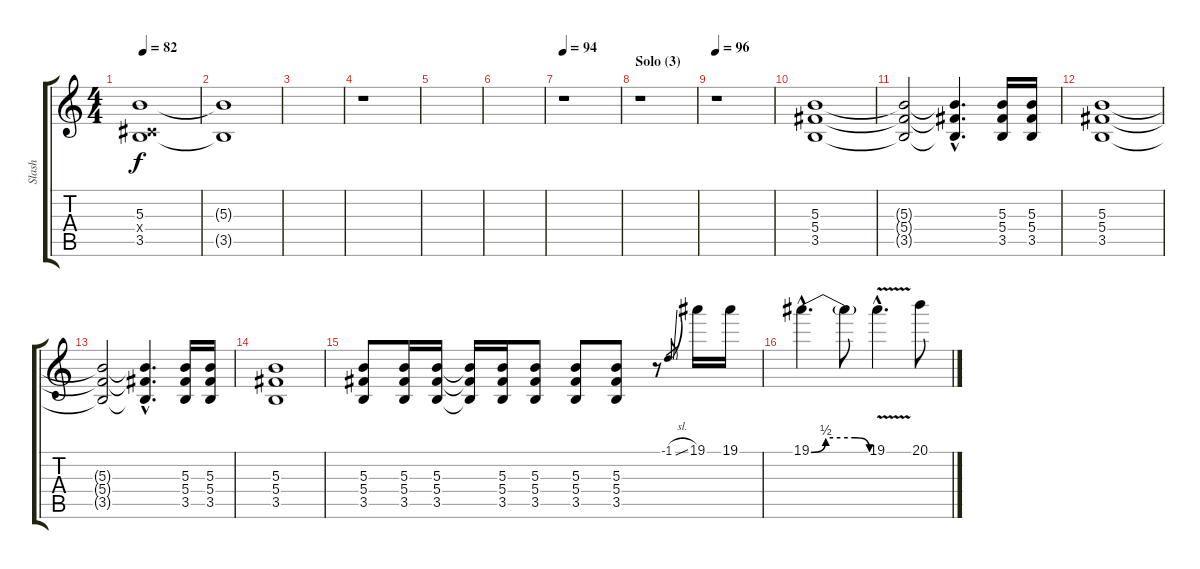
\track ("Slash " "Slash ") {instrument electricguitarjazz}
\staff {score tabs}
\tuning (Eb4 Bb3 Gb3 Db3 Ab2 Eb2) {hide}
\ts (4 4)
\tempo 82
\clef g2
\ks c
(5.3 0.4{x} 3.5).1{dy f} |
(5.3{t} 3.5{t}).1 |
|
r.1 |
|
|
\tempo 94
r.1 |
\section ("" "Solo (3)")
r.1 |
\tempo 96
r.1{volume 14 balance 13 instrument distortionguitar} |
(5.3 5.4 3.5).1 |
(5.3{t} 5.4{t} 3.5{t}).2 (5.3{hac t} 5.4{hac t} 3.5{hac t}).4{d} (5.3 5.4 3.5).16 (5.3 5.4 3.5).16 |
(5.3 5.4 3.5).1 |
(5.3{t} 5.4{t} 3.5{t}).2 (5.3{hac t} 5.4{hac t} 3.5{hac t}).4{d} (5.3 5.4 3.5).16 (5.3 5.4 3.5).16 |
(5.3 5.4 3.5).1 |
(5.3 5.4 3.5).8 (5.3 5.4 3.5).16 (5.3 5.4 3.5).16 (5.3{t} 5.4{t} 3.5{t}).16 (5.3 5.4 3.5).16 (5.3 5.4 3.5).8 (5.3 5.4 3.5).8 (5.3 5.4 3.5).8 r.8 -1.1{sl}.8{gr} 19.1.16 19.1.16 |
19.1{be (custom 0 0 15 2 30 2 45 2 60 0) hac}.4{d} 19.1{t}.8 19.1{v hac}.4{d} 20.1.8
